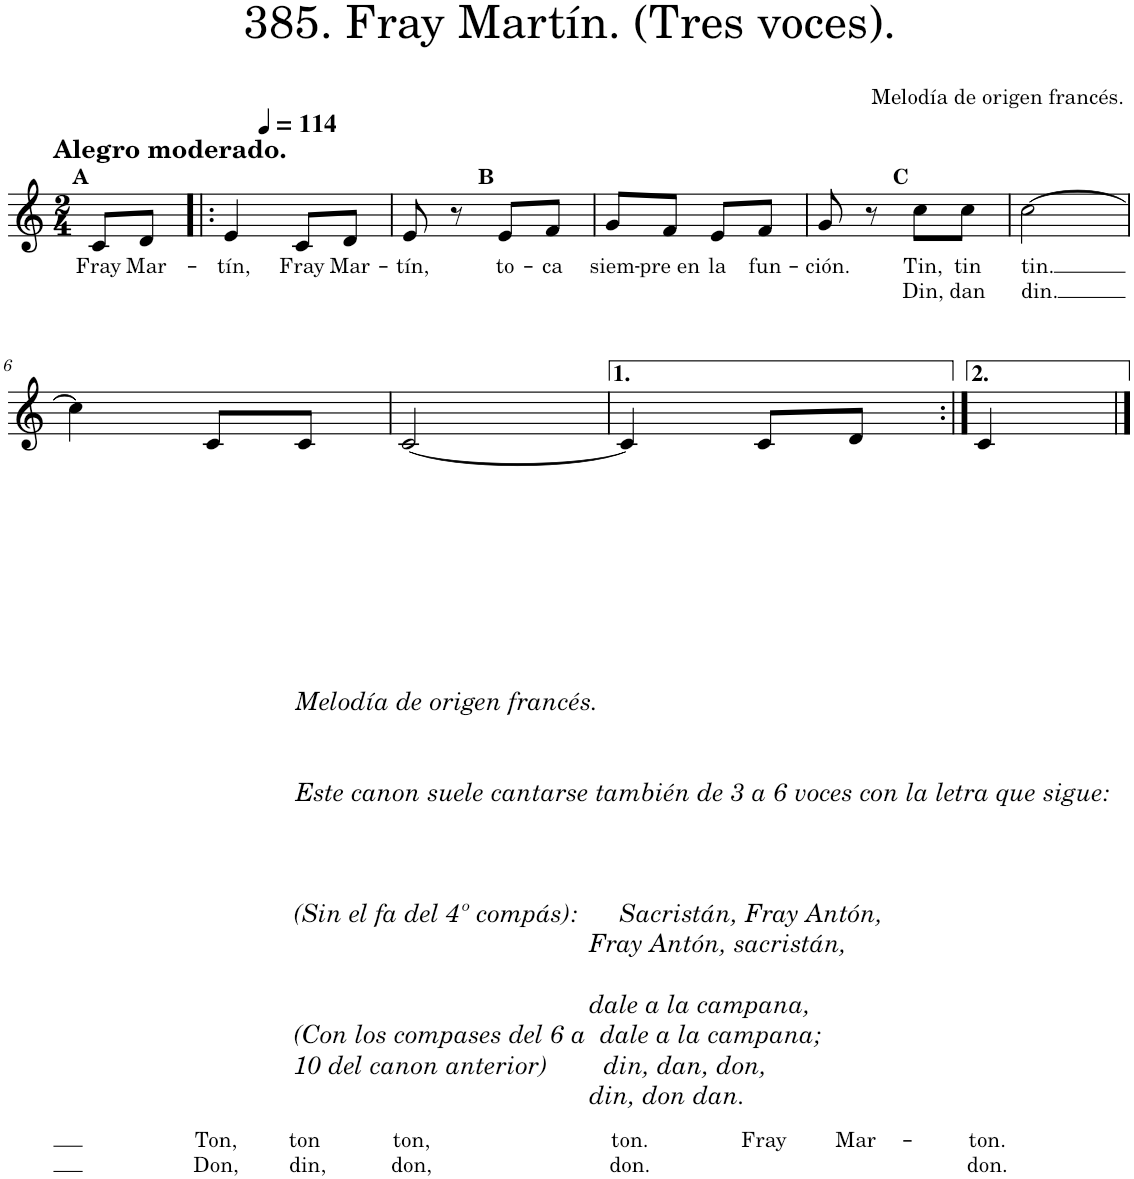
**kern	**text	**text
*part1	*part1	*part1
*staff1	*staff1	*staff1
*I"Piano	*	*
*I'Pno.	*	*
*clefG2	*	*
*k[]	*	*
*M2/4	*	*
*MM114	*	*
=	=	=
!LO:TX:a:B:t=Alegro moderado.	!	!
!LO:TX:a:B:t=A	!	!
!	!LO:LY:b	!
8c/L	Fray	.
!	!LO:LY:b	!
8d/J	Mar-	.
=1!|:	=1!|:	=1!|:
!	!LO:LY:b	!
4e/	-tín,	.
!	!LO:LY:b	!
8c/L	Fray	.
!	!LO:LY:b	!
8d/J	Mar-	.
=2	=2	=2
!	!LO:LY:b	!
8e/	-tín,	.
8r	.	.
!LO:TX:a:B:t=B	!	!
!	!LO:LY:b	!
8e/L	to-	.
!	!LO:LY:b	!
8f/J	-ca	.
=3	=3	=3
!	!LO:LY:b	!
8g/L	siem-	.
!	!LO:LY:b	!
8f/J	-pre en	.
!	!LO:LY:b	!
8e/L	la	.
!	!LO:LY:b	!
8f/J	fun-	.
=4	=4	=4
!	!LO:LY:b	!
8g/	-ción.	.
8r	.	.
!LO:TX:a:B:t=C	!	!
!	!LO:LY:b	!LO:LY:b
8cc\L	Tin,	Din,
!	!LO:LY:b	!LO:LY:b
8cc\J	tin	dan
=5	=5	=5
!	!LO:LY:b	!LO:LY:b
[2cc\	tin.	din.
!!LO:LB:g=z
=6	=6	=6
4cc\]	.	.
!	!LO:LY:b	!LO:LY:b
8c/L	Ton,	Don,
!LO:TX:b:i:t=Melodía de origen francés.	!	!
!LO:TX:b:t=Este canon suele cantarse también de 3 a 6 voces con la letra que sigue&colon;	!	!
!LO:TX:b:t=(Sin el fa del 4º compás)&colon;      Sacristán, Fray Antón,	!	!
!LO:TX:b:t=Fray Antón, sacristán,	!	!
!LO:TX:b:t=dale a la campana,	!	!
!LO:TX:b:t=(Con los compases del 6 a  dale a la campana;	!	!
!LO:TX:b:t=10 del canon anterior)        din, dan, don,	!	!
!LO:TX:b:t=din, don dan.	!	!
!	!LO:LY:b	!LO:LY:b
8c/J	ton	din,
=7	=7	=7
!	!LO:LY:b	!LO:LY:b
[2c/	ton,	don,
=8	=8	=8
!	!LO:LY:b	!LO:LY:b
4c/]	ton.	don.
!	!LO:LY:b	!
8c/L	Fray	.
!	!LO:LY:b	!
8d/J	Mar-	.
=9:|!	=9:|!	=9:|!
!	!LO:LY:b	!LO:LY:b
4c/	ton.	don.
==	==	==
*-	*-	*-
